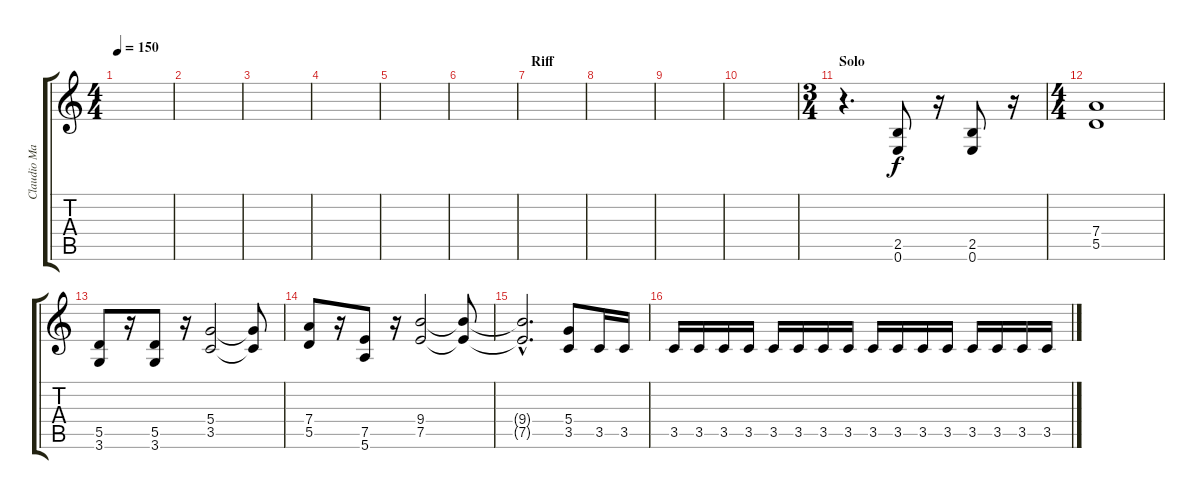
\track ("Claudio Marciello (Gtr 3)" "Claudio Ma") {instrument distortionguitar}
\staff {score tabs}
\tuning (E4 B3 G3 D3 A2 E2) {hide}
\ts (4 4)
\tempo 150
\clef g2
\ks c
|
|
|
|
|
|
\section ("" "Riff")
|
|
|
|
\ts (3 4)
\section ("" "Solo")
r.4{d} (2.5 0.6).8 r.16 (2.5 0.6).8 r.16 |
\ts (4 4)
(7.4 5.5).1 |
(5.5 3.6).8 r.16 (5.5 3.6).8 r.16 (5.4 3.5).2 (5.4{t} 3.5{t}).8 |
(7.4 5.5).8 r.16 (7.5 5.6).8 r.16 (9.4 7.5).2 (9.4{t} 7.5{t}).8 |
(9.4{hac t} 7.5{hac t}).2{d} (5.4 3.5).8 3.5.16 3.5.16 |
3.5.16 3.5.16 3.5.16 3.5.16 3.5.16 3.5.16 3.5.16 3.5.16 3.5.16 3.5.16 3.5.16 3.5.16 3.5.16 3.5.16 3.5.16 3.5.16
